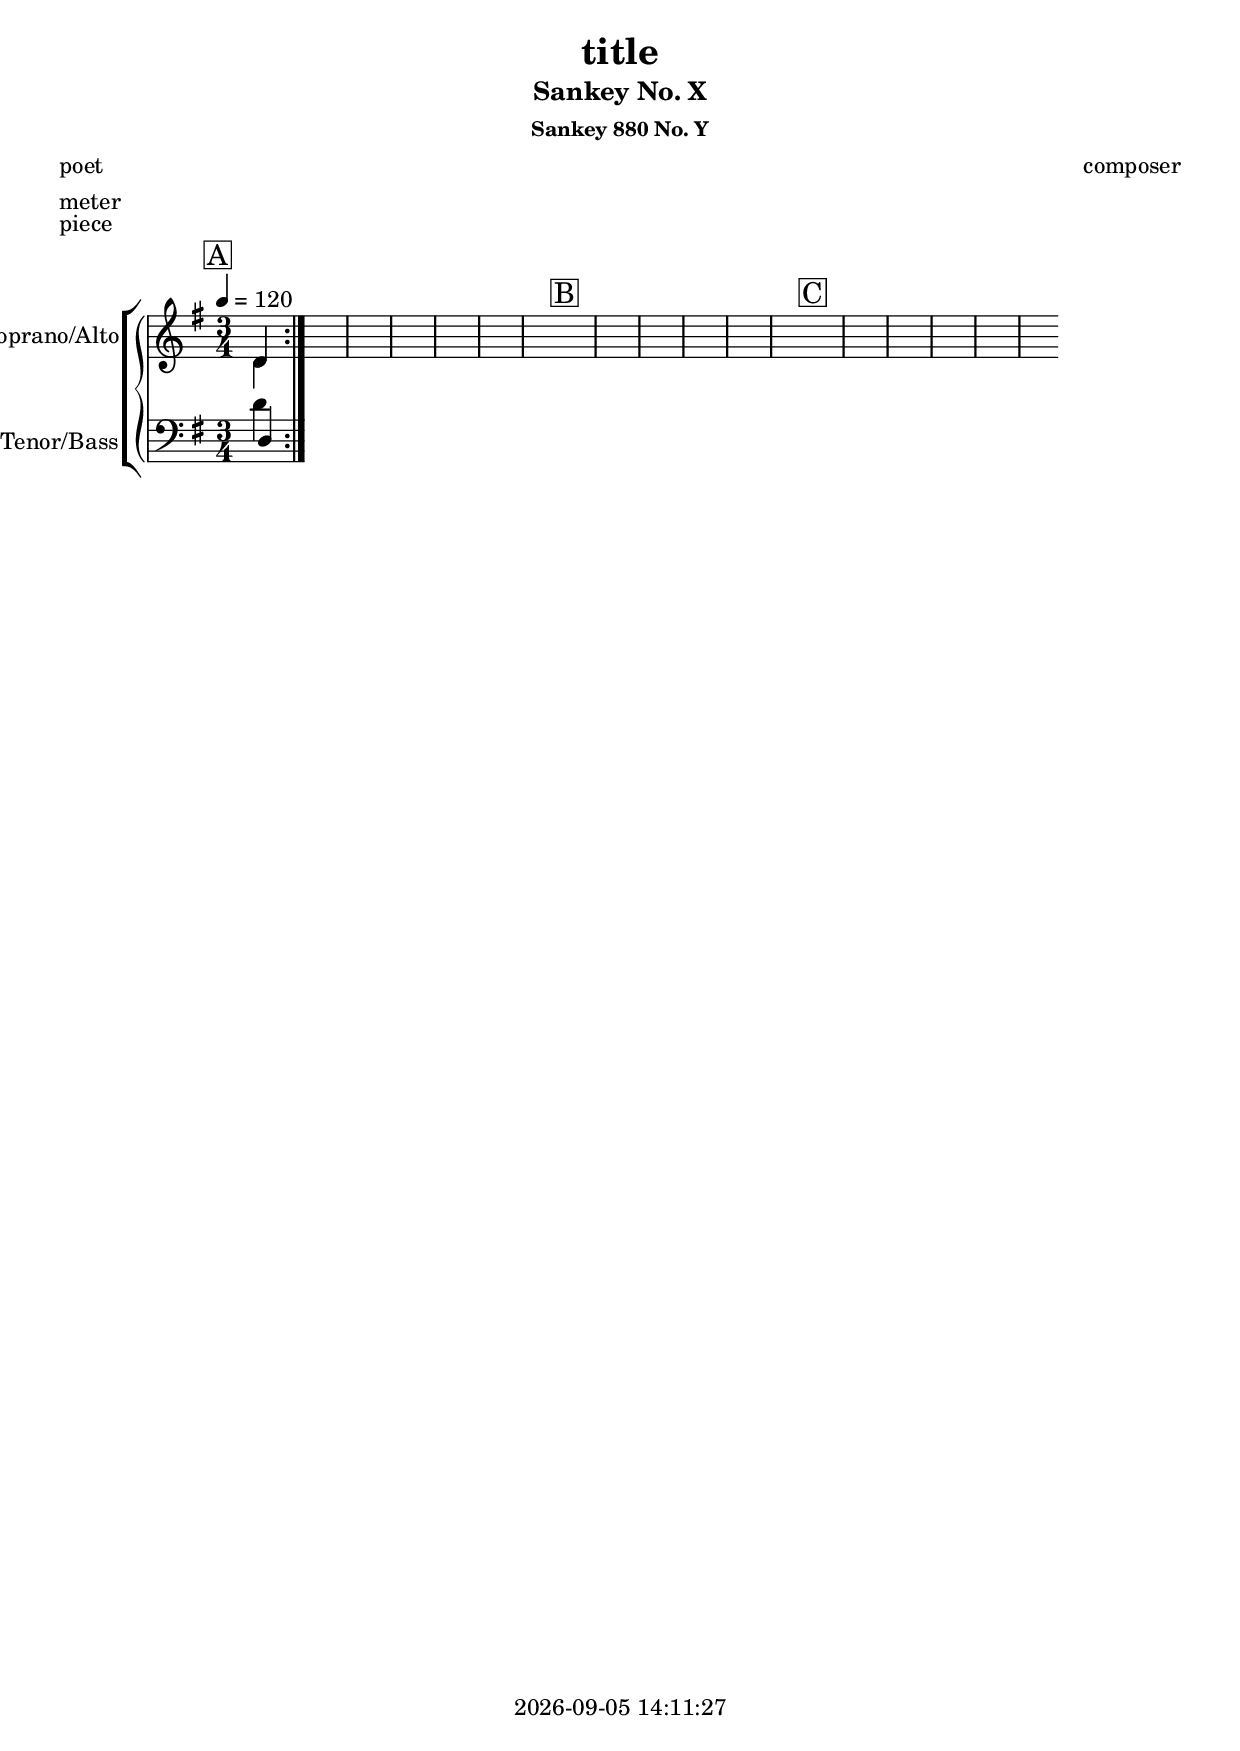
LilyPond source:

\version "2.20.2"

\include "articulate.ly"

today = #(strftime "%Y-%m-%d %H:%M:%S" (localtime (current-time)))

\header {
% centered at top
%  dedication  = "dedication"
  title       = "title"
  subtitle    = "Sankey No. X"
  subsubtitle = "Sankey 880 No. Y"
%  instrument  = "instrument"
  
% arrangement of following lines:
%
%  poet    composer
%  meter   arranger
%  piece       opus

  composer    = "composer"
%  arranger    = "arranger"
%  opus        = "opus"

  poet        = "poet"
  meter       = "meter"
  piece       = "piece"

% centered at bottom
% tagline     = "tagline" % default lilypond version
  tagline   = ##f
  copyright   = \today
}

% #(set-global-staff-size 16)

global = {
  \key g \major
  \time 3/4
  \tempo 4=120
  \partial 4
}

RehearsalTrack = {
% \set Score.currentBarNumber = #5
% \mark \markup { \circle "1a" }
  \mark \markup { \box "A" } s2.*6
  \mark \markup { \box "B" } s2.*5
  \mark \markup { \box "C" } s2.*5
}

TempoTrack = {
}

soprano = \relative c' {
  \global
  \repeat volta 4 {
    d4
  }
}

dynamicsWomen = {
  \override DynamicTextSpanner.style = #'none
}

alto = \relative c' {
  \global
  \repeat volta 4 {
    d4
  }
}

tenor = \relative c {
  \global
  \repeat volta 4 {
    d4
  }
}

dynamicsMen = {
  \override DynamicTextSpanner.style = #'none
}

bass= \relative c' {
  \global
  \repeat volta 4 {
    d4
  }
}

wordsOne = \lyricmode {
  \set stanza = "1."
}
  
wordsTwo = \lyricmode {
  \set stanza = "2."
}
  
wordsThree = \lyricmode {
  \set stanza = "3."
}
  
wordsFour = \lyricmode {
  \set stanza = "4."
}
  
pianoRH = \relative c' {
  \global
  c4
  \bar "|."
}

pianoRHone = \relative c' {
  \global
  \voiceOne
  c4
  \bar "|."
}

pianoRHtwo = \relative c' {
  \global
  \voiceTwo
  c4
  \bar "|."
}

dynamicsPiano = {
  \override DynamicTextSpanner.style = #'none
}

pianoLH = \relative c' {
  \global
  \oneVoice
  c4
  \bar "|."
}

pianoLHone = \relative c' {
  \global
  \voiceOne
  c4
  \bar "|."
}

pianoLHtwo = \relative c' {
  \global
  \voiceTwo
  c4
  \bar "|."
}

\book {
  \bookOutputSuffix "repeat"
  \score {
%    \unfoldRepeats \articulate <<
    \context GrandStaff <<
%      <<
%        \new ChordNames { \ChordTrack }
%        \new FretBoards { \ChordTrack }
%      >>
      <<
        \new ChoirStaff <<
%          \new Voice = tempo \TempoTrack
%                                  % Single soprano staff
%          \new Dynamics \dynamicsSop
%          \new Staff \with { instrumentName = #"Soprano" shortInstrumentName = #"S" } <<
%            \new Voice \RehearsalTrack
%            \new Voice = "soprano" \soprano
%            \new Lyrics \lyricsto "soprano" \wordsSop
%          >>
%                                  % Single alto staff
%          \new Dynamics \dynamicsAlto
%          \new Staff \with { instrumentName = #"Alto" shortInstrumentName = #"A" } <<
%            \new Voice = "alto" \alto
%            \new Lyrics \lyricsto "alto" \wordsAlto
%          >>
%                                  % Single tenor staff
%          \new Dynamics \dynamicsTenor
%          \new Staff \with { instrumentName = #"Tenor" shortInstrumentName = #"T" } <<
%            \clef "treble_8"
%            \new Voice = "tenor" \tenor
%            \new Lyrics \lyricsto "tenor" \wordsTenor
%          >>
%                                  % Single bass staff
%          \new Dynamics \dynamicsBass
%          \new Staff \with { instrumentName = #"Bass" shortInstrumentName = #"B" } <<
%            \clef "bass"
%            \new Voice = "bass" \bass
%            \new Lyrics \lyricsto "bass" \wordsBass
%          >>
                                  % Joint soprano/alto staff
          \new Dynamics \dynamicsWomen
          \new Staff \with { instrumentName = #"Soprano/Alto" shortInstrumentName = #"SA" } <<
            \new Voice \RehearsalTrack
%            \new Voice \TempoTrack
            \new Voice = "soprano" { \voiceOne \soprano }
            \new Voice = "alto"    { \voiceTwo \alto    }
            \new Lyrics \lyricsto "soprano" \wordsOne
            \new Lyrics \lyricsto "soprano" \wordsTwo
            \new Lyrics \lyricsto "soprano" \wordsThree
            \new Lyrics \lyricsto "soprano" \wordsFour
          >>
                                  % Joint tenor/bass staff
          \new Dynamics \dynamicsMen
          \new Staff \with { instrumentName = #"Tenor/Bass" shortInstrumentName = #"TB" } <<
            \clef "bass"
            \new Voice = "tenor" { \voiceOne \tenor }
            \new Voice = "bass"  { \voiceTwo \bass  }
          >>
        >>
%        \new PianoStaff <<
%          \new Staff <<
%            \new Voice \pianoRH
%            \new Voice \pianoRHone
%            \new Voice \pianoRHtwo
%          >>
%          \new Dynamics \dynamicsPiano
%          \new Staff <<
%            \clef "bass"
%            \new Voice \pianoLH
%            \new Voice \pianoLHone
%            \new Voice \pianoLHtwo
%          >>
%        >>
      >>
    >>
    \layout {
      indent = 1.5\cm
      \context {
        \Staff \RemoveAllEmptyStaves
      }
    }
    \midi {}
  }
}
